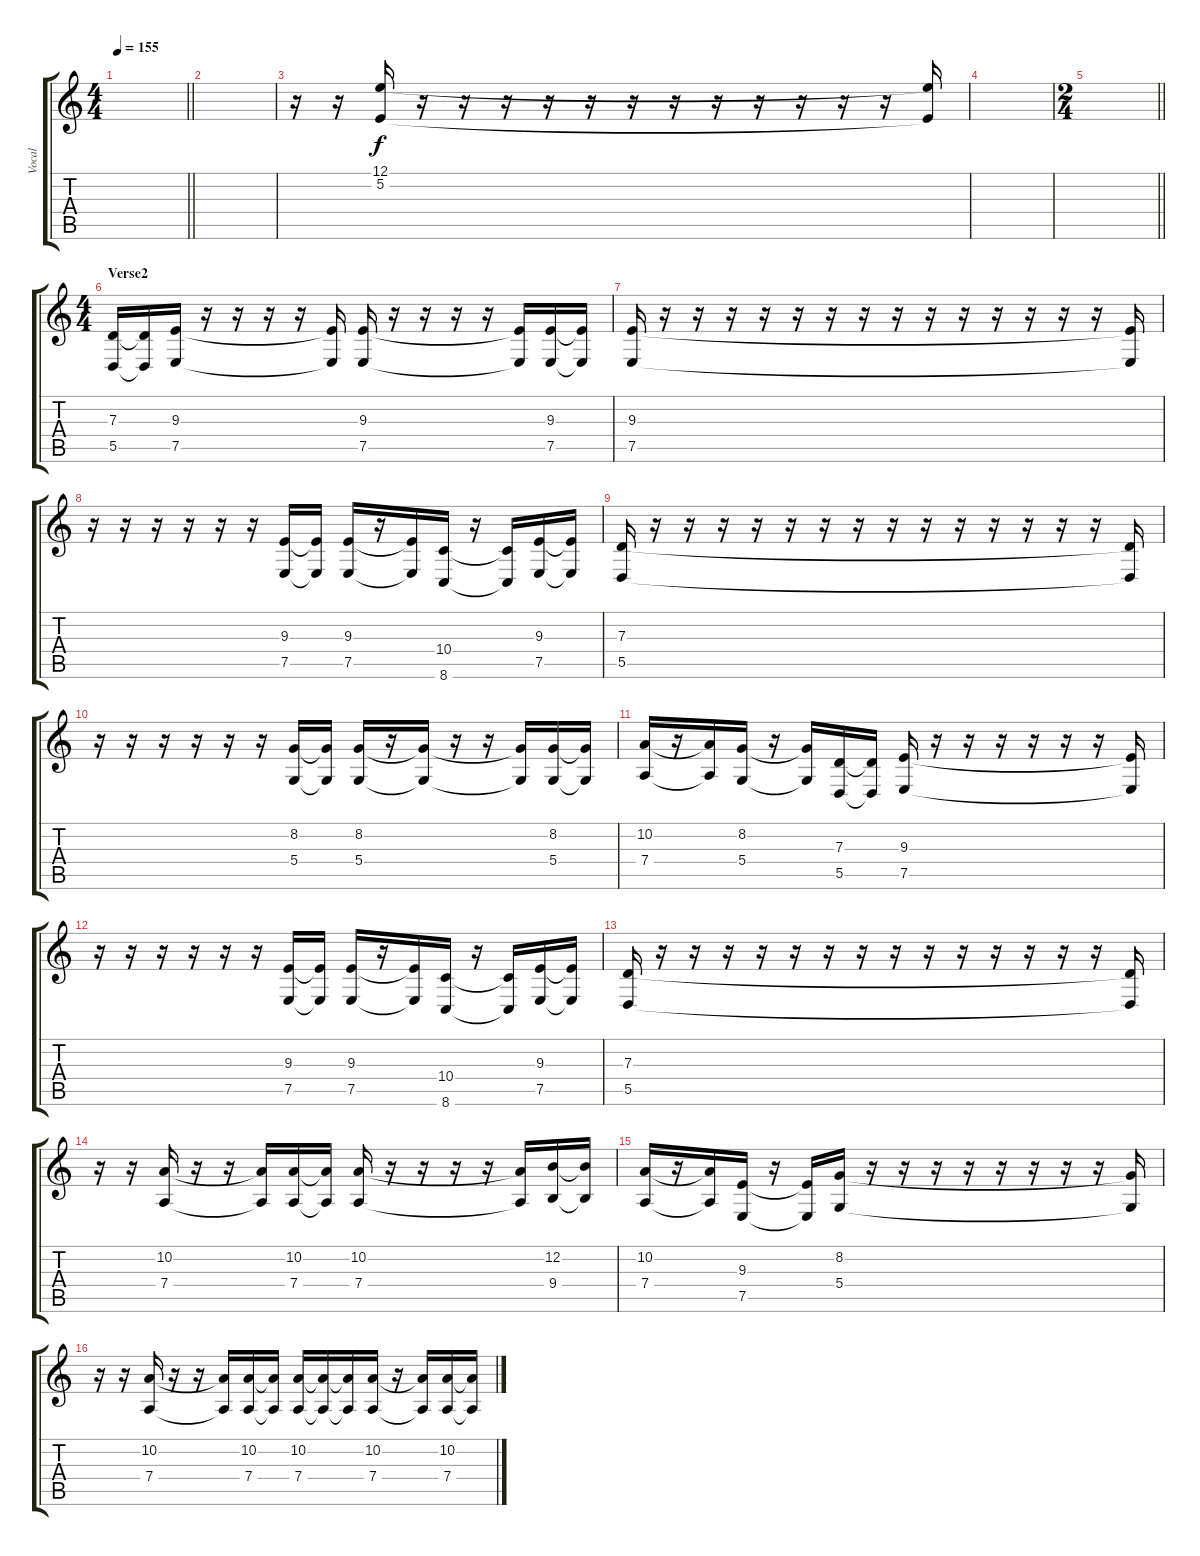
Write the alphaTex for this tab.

\track ("Vocal" "Vocal") {instrument flute}
\staff {score tabs}
\tuning (E4 B3 G3 D3 A2 E2) {hide}
\ts (4 4)
\tempo 155
\clef g2
\barLineRight lightlight
\ks c
|
\section ("" "")
|
r.16{instrument gunshot} r.16 (12.1 5.2).16 r.16 r.16 r.16 r.16 r.16 r.16 r.16 r.16 r.16 r.16 r.16 r.16 (12.1{t} 5.2{t}).16 |
|
\ts (2 4)
\barLineRight lightlight
|
\ts (4 4)
\section ("" "Verse2")
(7.3 5.5).16{instrument flute} (7.3{t} 5.5{t}).16 (9.3 7.5).16 r.16 r.16 r.16 r.16 (9.3{t} 7.5{t}).16 (9.3 7.5).16 r.16 r.16 r.16 r.16 (9.3{t} 7.5{t}).16 (9.3 7.5).16 (9.3{t} 7.5{t}).16 |
(9.3 7.5).16 r.16 r.16 r.16 r.16 r.16 r.16 r.16 r.16 r.16 r.16 r.16 r.16 r.16 r.16 (9.3{t} 7.5{t}).16 |
r.16 r.16 r.16 r.16 r.16 r.16 (9.3 7.5).16 (9.3{t} 7.5{t}).16 (9.3 7.5).16 r.16 (9.3{t} 7.5{t}).16 (10.4 8.6).16 r.16 (10.4{t} 8.6{t}).16 (9.3 7.5).16 (9.3{t} 7.5{t}).16 |
(7.3 5.5).16 r.16 r.16 r.16 r.16 r.16 r.16 r.16 r.16 r.16 r.16 r.16 r.16 r.16 r.16 (7.3{t} 5.5{t}).16 |
r.16 r.16 r.16 r.16 r.16 r.16 (8.2 5.4).16 (8.2{t} 5.4{t}).16 (8.2 5.4).16 r.16 (8.2{t} 5.4{t}).16 r.16 r.16 (8.2{t} 5.4{t}).16 (8.2 5.4).16 (8.2{t} 5.4{t}).16 |
(10.2 7.4).16 r.16 (10.2{t} 7.4{t}).16 (8.2 5.4).16 r.16 (8.2{t} 5.4{t}).16 (7.3 5.5).16 (7.3{t} 5.5{t}).16 (9.3 7.5).16 r.16 r.16 r.16 r.16 r.16 r.16 (9.3{t} 7.5{t}).16 |
r.16 r.16 r.16 r.16 r.16 r.16 (9.3 7.5).16 (9.3{t} 7.5{t}).16 (9.3 7.5).16 r.16 (9.3{t} 7.5{t}).16 (10.4 8.6).16 r.16 (10.4{t} 8.6{t}).16 (9.3 7.5).16 (9.3{t} 7.5{t}).16 |
(7.3 5.5).16 r.16 r.16 r.16 r.16 r.16 r.16 r.16 r.16 r.16 r.16 r.16 r.16 r.16 r.16 (7.3{t} 5.5{t}).16 |
r.16 r.16 (10.2 7.4).16 r.16 r.16 (10.2{t} 7.4{t}).16 (10.2 7.4).16 (10.2{t} 7.4{t}).16 (10.2 7.4).16 r.16 r.16 r.16 r.16 (10.2{t} 7.4{t}).16 (12.2 9.4).16 (12.2{t} 9.4{t}).16 |
(10.2 7.4).16 r.16 (10.2{t} 7.4{t}).16 (9.3 7.5).16 r.16 (9.3{t} 7.5{t}).16 (8.2 5.4).16 r.16 r.16 r.16 r.16 r.16 r.16 r.16 r.16 (8.2{t} 5.4{t}).16 |
r.16 r.16 (10.2 7.4).16 r.16 r.16 (10.2{t} 7.4{t}).16 (10.2 7.4).16 (10.2{t} 7.4{t}).16 (10.2 7.4).16 (10.2{t} 7.4{t}).16 (10.2{t} 7.4{t}).16 (10.2 7.4).16 r.16 (10.2{t} 7.4{t}).16 (10.2 7.4).16 (10.2{t} 7.4{t}).16
